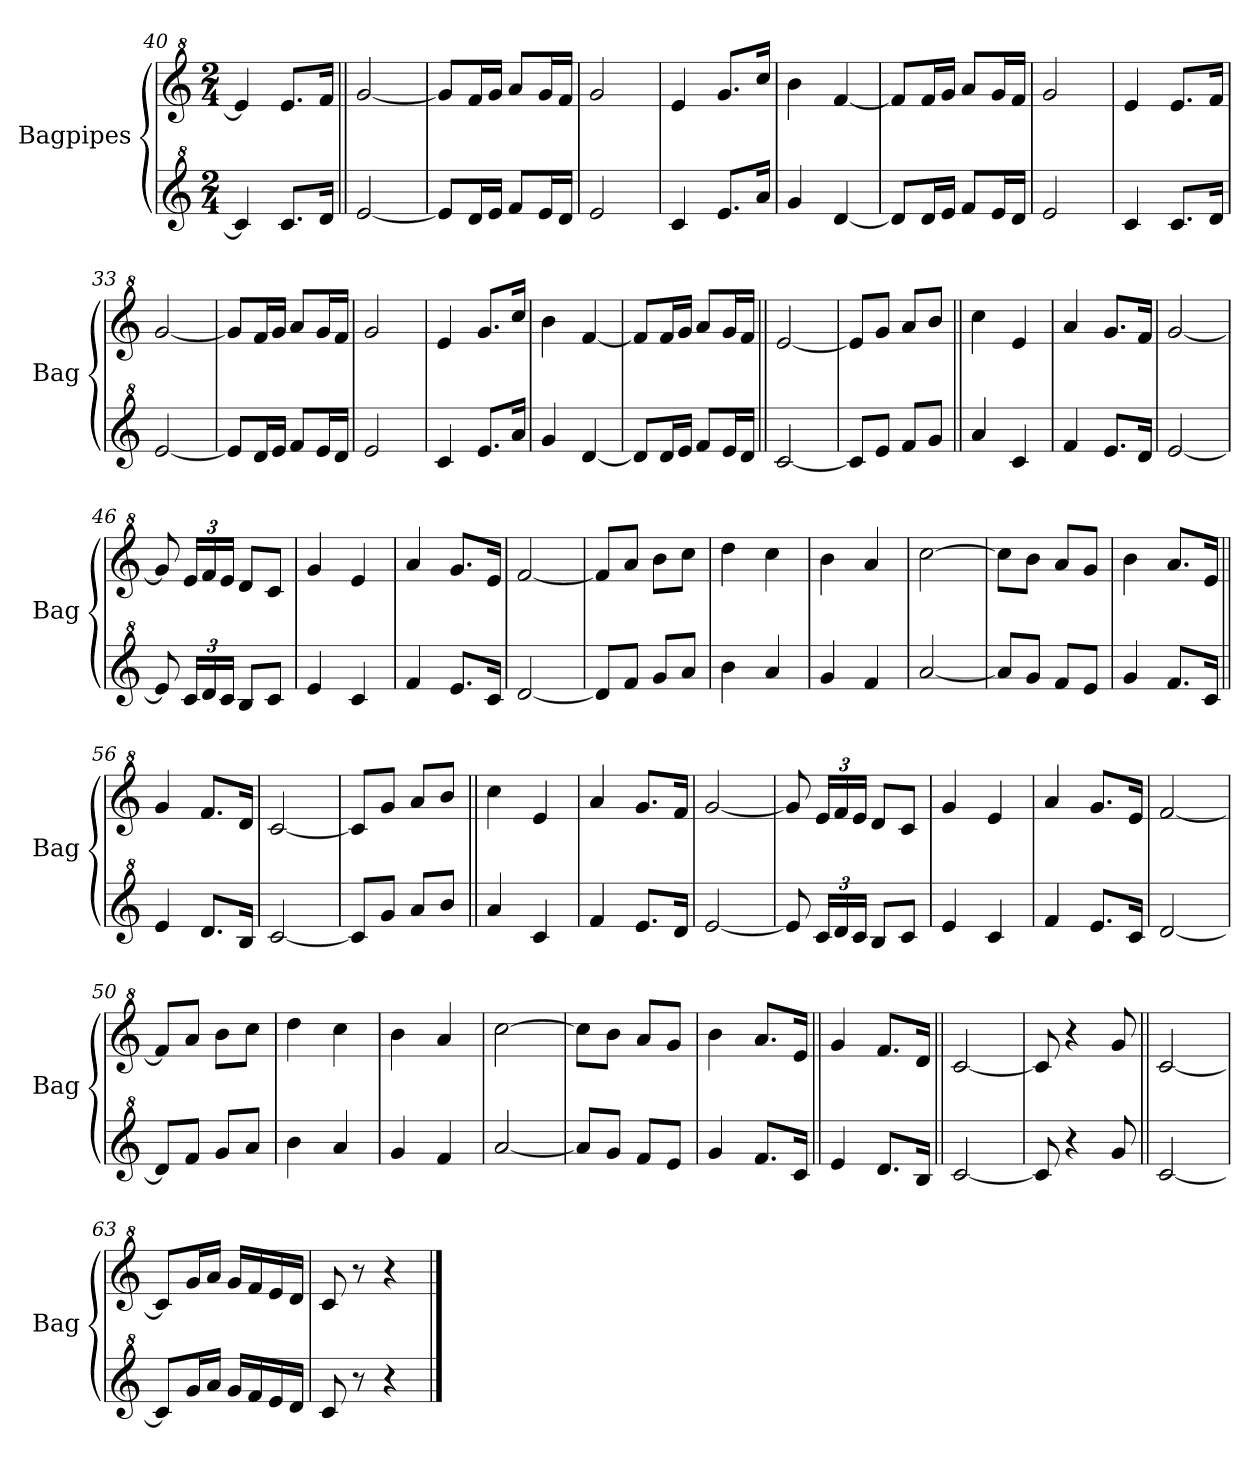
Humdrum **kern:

**kern	**kern
*part2	*part1
*staff2	*staff1
*I"Bagpipes	*I"Bagpipes
*I'Bag	*I'Bag
*clefG^2	*clefG^2
*k[]	*k[]
*C:	*C:
*M2/4	*M2/4
=40	=40
4cc/]	4ee/]
8.cc/L	8.ee/L
16dd/Jk	16ff/Jk
=25||	=25||
[2ee/	[2gg/
=26	=26
8ee/L]	8gg/L]
16dd/L	16ff/L
16ee/JJ	16gg/JJ
8ff/L	8aa/L
16ee/L	16gg/L
16dd/JJ	16ff/JJ
=27	=27
2ee/	2gg/
=28	=28
4cc/	4ee/
8.ee/L	8.gg/L
16aa/Jk	16ccc/Jk
=29	=29
4gg/	4bb\
[4dd/	[4ff/
=30	=30
8dd/L]	8ff/L]
16dd/L	16ff/L
16ee/JJ	16gg/JJ
8ff/L	8aa/L
16ee/L	16gg/L
16dd/JJ	16ff/JJ
=31	=31
2ee/	2gg/
=32	=32
4cc/	4ee/
8.cc/L	8.ee/L
16dd/Jk	16ff/Jk
=33	=33
[2ee/	[2gg/
!!LO:LB:g=z
=34	=34
8ee/L]	8gg/L]
16dd/L	16ff/L
16ee/JJ	16gg/JJ
8ff/L	8aa/L
16ee/L	16gg/L
16dd/JJ	16ff/JJ
=35	=35
2ee/	2gg/
=36	=36
4cc/	4ee/
8.ee/L	8.gg/L
16aa/Jk	16ccc/Jk
=37	=37
4gg/	4bb\
[4dd/	[4ff/
=38	=38
8dd/L]	8ff/L]
16dd/L	16ff/L
16ee/JJ	16gg/JJ
8ff/L	8aa/L
16ee/L	16gg/L
16dd/JJ	16ff/JJ
=41||	=41||
[2cc/	[2ee/
=42	=42
8cc/L]	8ee/L]
8ee/J	8gg/J
8ff/L	8aa/L
8gg/J	8bb/J
=43||	=43||
4aa/	4ccc\
4cc/	4ee/
=44	=44
4ff/	4aa/
8.ee/L	8.gg/L
16dd/Jk	16ff/Jk
=45	=45
[2ee/	[2gg/
!!LO:LB:g=z
=46	=46
8ee/]	8gg/]
*Xbrackettup	*Xbrackettup
24cc/LL	24ee/LL
24dd/	24ff/
24cc/JJ	24ee/JJ
8b/L	8dd/L
8cc/J	8cc/J
=47	=47
4ee/	4gg/
4cc/	4ee/
=48	=48
4ff/	4aa/
8.ee/L	8.gg/L
16cc/Jk	16ee/Jk
=49	=49
[2dd/	[2ff/
=50	=50
8dd/L]	8ff/L]
8ff/J	8aa/J
8gg/L	8bb\L
8aa/J	8ccc\J
=51	=51
4bb\	4ddd\
4aa/	4ccc\
=52	=52
4gg/	4bb\
4ff/	4aa/
=53	=53
[2aa/	[2ccc\
=54	=54
8aa/L]	8ccc\L]
8gg/J	8bb\J
8ff/L	8aa/L
8ee/J	8gg/J
=55	=55
4gg/	4bb\
8.ff/L	8.aa/L
16cc/Jk	16ee/Jk
=56||	=56||
4ee/	4gg/
8.dd/L	8.ff/L
16b/Jk	16dd/Jk
=57	=57
[2cc/	[2cc/
=58	=58
8cc/L]	8cc/L]
8gg/J	8gg/J
8aa/L	8aa/L
8bb/J	8bb/J
=43||	=43||
4aa/	4ccc\
4cc/	4ee/
=44	=44
4ff/	4aa/
8.ee/L	8.gg/L
16dd/Jk	16ff/Jk
=45	=45
[2ee/	[2gg/
!!LO:LB:g=z
=46	=46
8ee/]	8gg/]
24cc/LL	24ee/LL
24dd/	24ff/
24cc/JJ	24ee/JJ
8b/L	8dd/L
8cc/J	8cc/J
=47	=47
4ee/	4gg/
4cc/	4ee/
=48	=48
4ff/	4aa/
8.ee/L	8.gg/L
16cc/Jk	16ee/Jk
=49	=49
[2dd/	[2ff/
=50	=50
8dd/L]	8ff/L]
8ff/J	8aa/J
8gg/L	8bb\L
8aa/J	8ccc\J
=51	=51
4bb\	4ddd\
4aa/	4ccc\
=52	=52
4gg/	4bb\
4ff/	4aa/
=53	=53
[2aa/	[2ccc\
=54	=54
8aa/L]	8ccc\L]
8gg/J	8bb\J
8ff/L	8aa/L
8ee/J	8gg/J
=55	=55
4gg/	4bb\
8.ff/L	8.aa/L
16cc/Jk	16ee/Jk
!!LO:LB:g=z
=59||	=59||
4ee/	4gg/
8.dd/L	8.ff/L
16b/Jk	16dd/Jk
=60||	=60||
[2cc/	[2cc/
=61	=61
8cc/]	8cc/]
4r	4r
8gg/	8gg/
=62||	=62||
[2cc/	[2cc/
=63	=63
8cc/L]	8cc/L]
16gg/L	16gg/L
16aa/JJ	16aa/JJ
16gg/LL	16gg/LL
16ff/	16ff/
16ee/	16ee/
16dd/JJ	16dd/JJ
=64	=64
8cc/	8cc/
8r	8r
4r	4r
==	==
*-	*-
